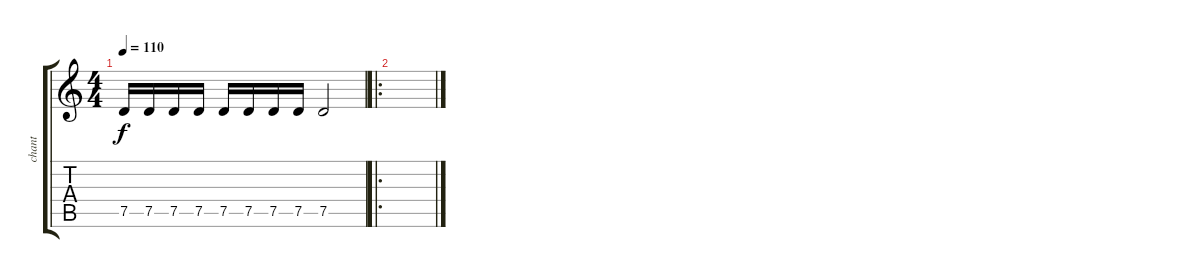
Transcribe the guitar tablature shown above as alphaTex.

\track ("chant" "chant") {instrument distortionguitar}
\staff {score tabs}
\tuning (D4 A3 F3 C3 G2 D2) {hide}
\ts (4 4)
\tempo 110
\clef g2
\ks c
7.5.16{dy f} 7.5.16 7.5.16 7.5.16 7.5.16 7.5.16 7.5.16 7.5.16 7.5.2 |
\ro
